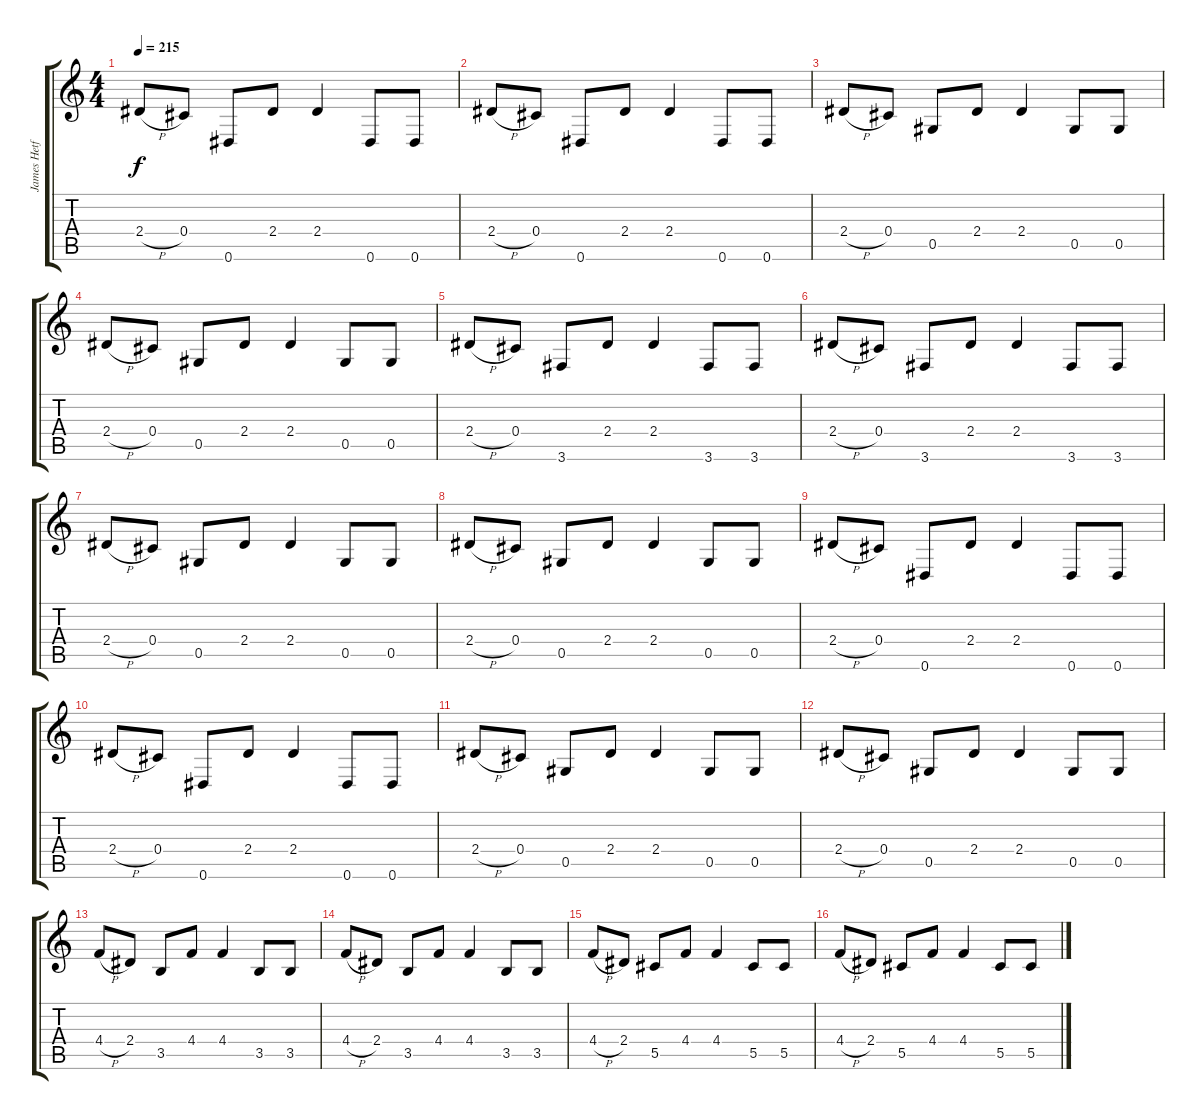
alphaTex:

\track ("James Hetfield" "James Hetf") {instrument overdrivenguitar}
\staff {score tabs}
\tuning (Eb4 Bb3 Gb3 Db3 Ab2 Eb2) {hide}
\ts (4 4)
\tempo 215
\clef g2
\ks c
2.4{h}.8{dy f} 0.4.8 0.6.8 2.4.8 2.4.4 0.6.8 0.6.8 |
2.4{h}.8 0.4.8 0.6.8 2.4.8 2.4.4 0.6.8 0.6.8 |
2.4{h}.8 0.4.8 0.5.8 2.4.8 2.4.4 0.5.8 0.5.8 |
2.4{h}.8 0.4.8 0.5.8 2.4.8 2.4.4 0.5.8 0.5.8 |
2.4{h}.8 0.4.8 3.6.8 2.4.8 2.4.4 3.6.8 3.6.8 |
2.4{h}.8 0.4.8 3.6.8 2.4.8 2.4.4 3.6.8 3.6.8 |
2.4{h}.8 0.4.8 0.5.8 2.4.8 2.4.4 0.5.8 0.5.8 |
2.4{h}.8 0.4.8 0.5.8 2.4.8 2.4.4 0.5.8 0.5.8 |
2.4{h}.8 0.4.8 0.6.8 2.4.8 2.4.4 0.6.8 0.6.8 |
2.4{h}.8 0.4.8 0.6.8 2.4.8 2.4.4 0.6.8 0.6.8 |
2.4{h}.8 0.4.8 0.5.8 2.4.8 2.4.4 0.5.8 0.5.8 |
2.4{h}.8 0.4.8 0.5.8 2.4.8 2.4.4 0.5.8 0.5.8 |
4.4{h}.8 2.4.8 3.5.8 4.4.8 4.4.4 3.5.8 3.5.8 |
4.4{h}.8 2.4.8 3.5.8 4.4.8 4.4.4 3.5.8 3.5.8 |
4.4{h}.8 2.4.8 5.5.8 4.4.8 4.4.4 5.5.8 5.5.8 |
4.4{h}.8 2.4.8 5.5.8 4.4.8 4.4.4 5.5.8 5.5.8
